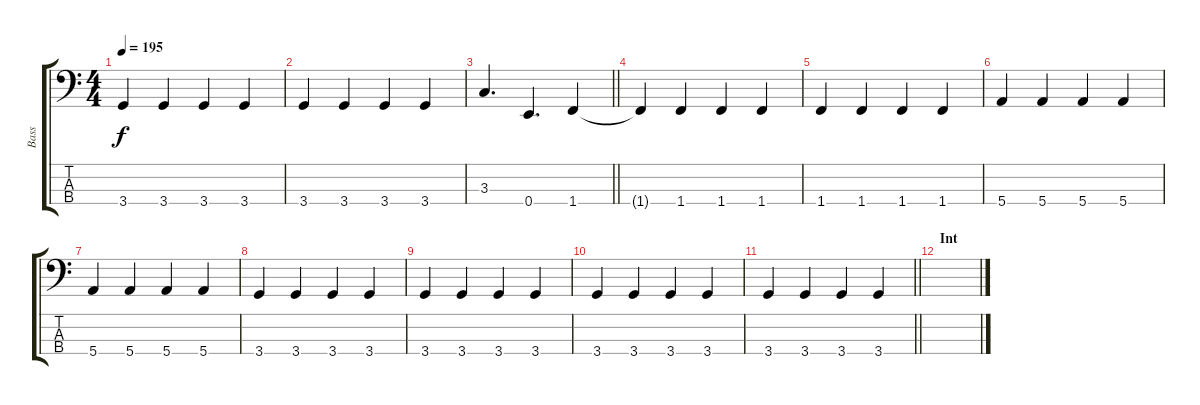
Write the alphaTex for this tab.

\track ("Bass" "Bass") {instrument electricbasspick}
\staff {score tabs}
\tuning (G2 D2 A1 E1) {hide}
\ts (4 4)
\tempo 195
\clef f4
\ks c
3.4.4{dy f} 3.4.4 3.4.4 3.4.4 |
3.4.4 3.4.4 3.4.4 3.4.4 |
\barLineRight lightlight
3.3.4{d} 0.4.4{d} 1.4.4 |
1.4{t}.4 1.4.4 1.4.4 1.4.4 |
1.4.4 1.4.4 1.4.4 1.4.4 |
5.4.4 5.4.4 5.4.4 5.4.4 |
5.4.4 5.4.4 5.4.4 5.4.4 |
3.4.4 3.4.4 3.4.4 3.4.4 |
3.4.4 3.4.4 3.4.4 3.4.4 |
3.4.4 3.4.4 3.4.4 3.4.4 |
\barLineRight lightlight
3.4.4 3.4.4 3.4.4 3.4.4 |
\section ("" "Int")
